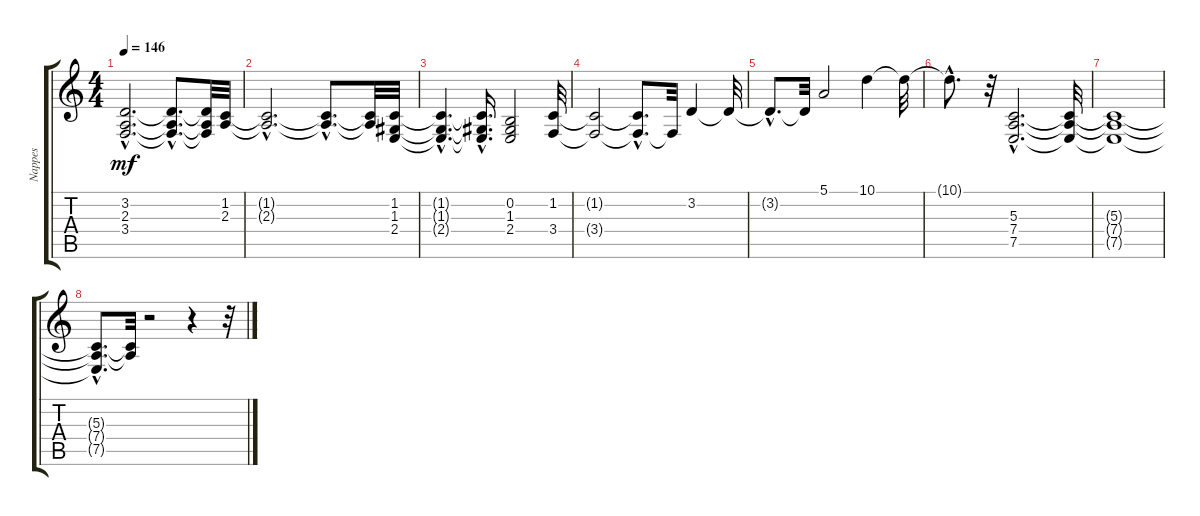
\track ("Nappes  " "Nappes  ") {instrument synthstrings1}
\staff {score tabs}
\tuning (E4 B3 G3 D3 A2 E2) {hide}
\ts (4 4)
\tempo 146
\clef g2
\ks c
(3.2{hac t} 2.3{hac t} 3.4{hac t}).2{d dy mf} (3.2{hac t} 2.3{hac t} 3.4{hac t}).8{d} (3.2{t} 2.3{t} 3.4{t}).32 (1.2 2.3).32 |
(1.2{hac t} 2.3{hac t}).2{d} (1.2{hac t} 2.3{hac t}).8{d} (1.2{t} 2.3{t}).32 (1.2 1.3 2.4).32 |
(1.2{hac t} 1.3{hac t} 2.4{hac t}).4{d} (1.2{hac t} 1.3{hac t} 2.4{hac t}).16{d} (0.2 1.3 2.4).2 (1.2 3.4).32 |
(1.2{t} 3.4{t}).2 (1.2{hac t} 3.4{hac t}).8{d} 3.4{t}.32 3.2.4 3.2{t}.32 |
3.2{hac t}.8{d} 3.2{t}.32 5.1.2 10.1.4 10.1{t}.32 |
10.1{hac t}.8{d} r.32 (5.3{hac} 7.4{hac} 7.5{hac}).2{d} (5.3{t} 7.4{t} 7.5{t}).32 |
(5.3{t} 7.4{t} 7.5{t}).1 |
(5.3{hac t} 7.4{hac t} 7.5{hac t}).8{d} (5.3{t} 7.4{t}).32 r.2 r.4 r.32
